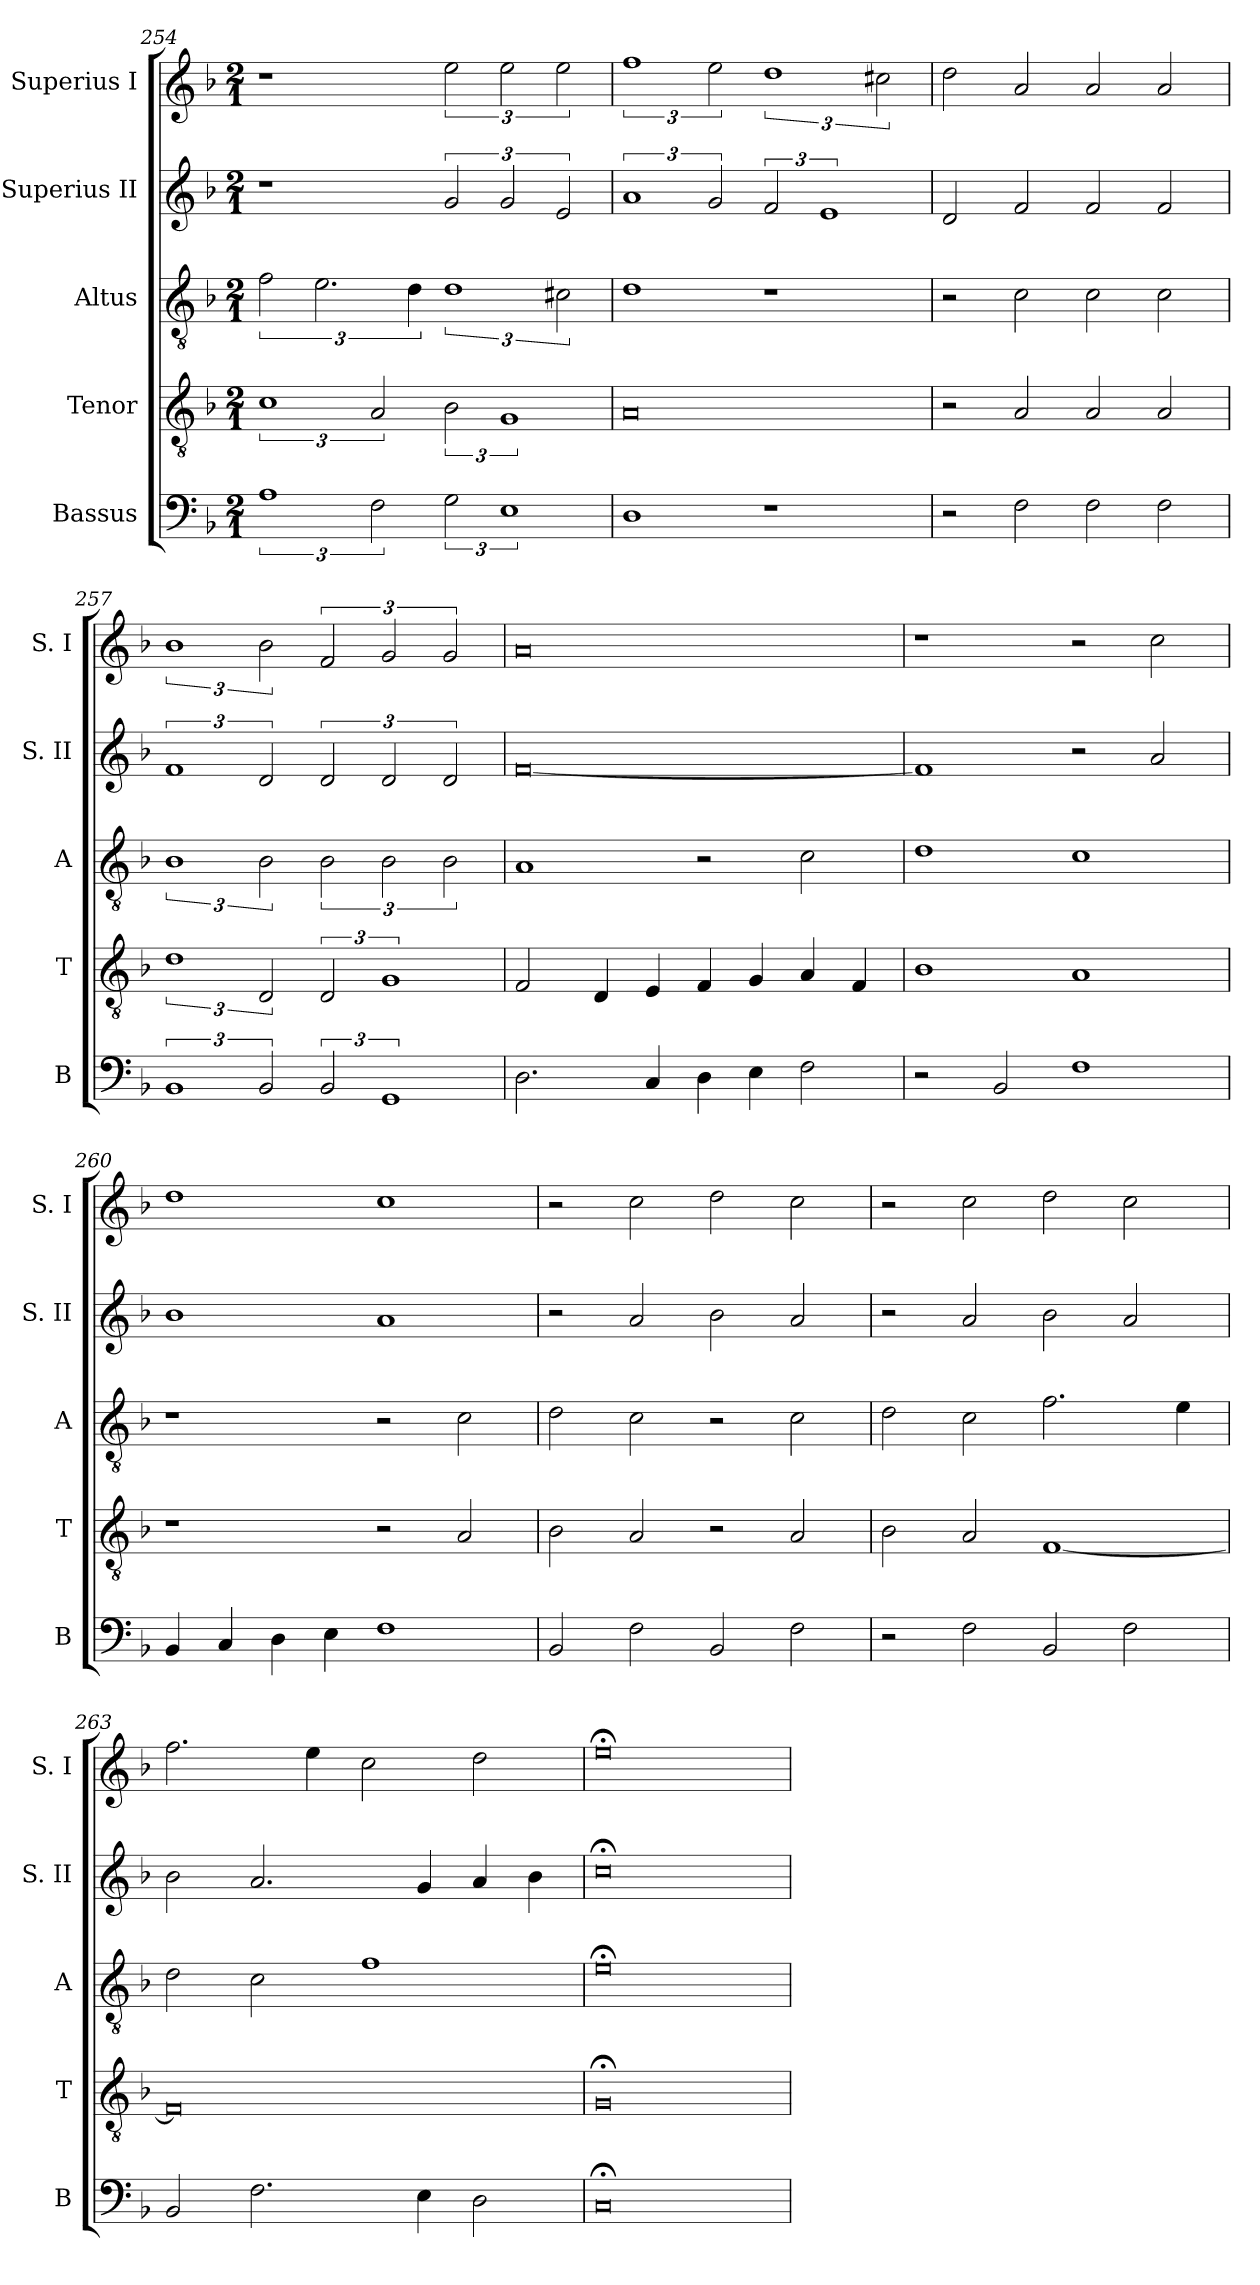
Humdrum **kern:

**kern	**kern	**kern	**kern	**kern
*part5	*part4	*part3	*part2	*part1
*staff5	*staff4	*staff3	*staff2	*staff1
*I"Bassus	*I"Tenor	*I"Altus	*I"Superius II	*I"Superius I
*I'B	*I'T	*I'A	*I'S. II	*I'S. I
*clefF4	*clefGv2	*clefGv2	*clefG2	*clefG2
*k[b-]	*k[b-]	*k[b-]	*k[b-]	*k[b-]
*F:	*F:	*F:	*F:	*F:
*M2/1	*M2/1	*M2/1	*M2/1	*M2/1
=254	=254	=254	=254	=254
3%2A	3%2c	3f	1r	1r
.	.	3.e	.	.
3F	3A	.	.	.
.	.	6d	.	.
3G	3B-	3%2d	3g	3ee
3%2E	3%2G	.	3g	3ee
.	.	3c#X	3e	3ee
=255	=255	=255	=255	=255
1D	0A	1d	3%2a	3%2ff
.	.	.	3g	3ee
1r	.	1r	3f	3%2dd
.	.	.	3%2e	.
.	.	.	.	3cc#X
=256	=256	=256	=256	=256
2r	2r	2r	2d	2dd
2F	2A	2c	2f	2a
2F	2A	2c	2f	2a
2F	2A	2c	2f	2a
=257	=257	=257	=257	=257
3%2BB-	3%2d	3%2B-	3%2f	3%2b-
3BB-	3D	3B-	3d	3b-
3BB-	3D	3B-	3d	3f
3%2GG	3%2G	3B-	3d	3g
.	.	3B-	3d	3g
=258	=258	=258	=258	=258
2.D	2F	1A	[0f	0a
.	4D	.	.	.
4C	4E	.	.	.
4D	4F	2r	.	.
4E	4G	.	.	.
2F	4A	2c	.	.
.	4F	.	.	.
=259	=259	=259	=259	=259
2r	1B-	1d	1f]	1r
2BB-	.	.	.	.
1F	1A	1c	2r	2r
.	.	.	2a	2cc
=260	=260	=260	=260	=260
4BB-	1r	1r	1b-	1dd
4C	.	.	.	.
4D	.	.	.	.
4E	.	.	.	.
1F	2r	2r	1a	1cc
.	2A	2c	.	.
=261	=261	=261	=261	=261
2BB-	2B-	2d	2r	2r
2F	2A	2c	2a	2cc
2BB-	2r	2r	2b-	2dd
2F	2A	2c	2a	2cc
=262	=262	=262	=262	=262
2r	2B-	2d	2r	2r
2F	2A	2c	2a	2cc
2BB-	[1F	2.f	2b-	2dd
2F	.	.	2a	2cc
.	.	4e	.	.
=263	=263	=263	=263	=263
2BB-	0F]	2d	2b-	2.ff
2.F	.	2c	2.a	.
.	.	.	.	4ee
.	.	1f	.	2cc
4E	.	.	4g	.
2D	.	.	4a	2dd
.	.	.	4b-	.
=264	=264	=264	=264	=264
0C;<	0G;<	0e;<	0cc;<	0ee;<
=	=	=	=	=
*-	*-	*-	*-	*-
